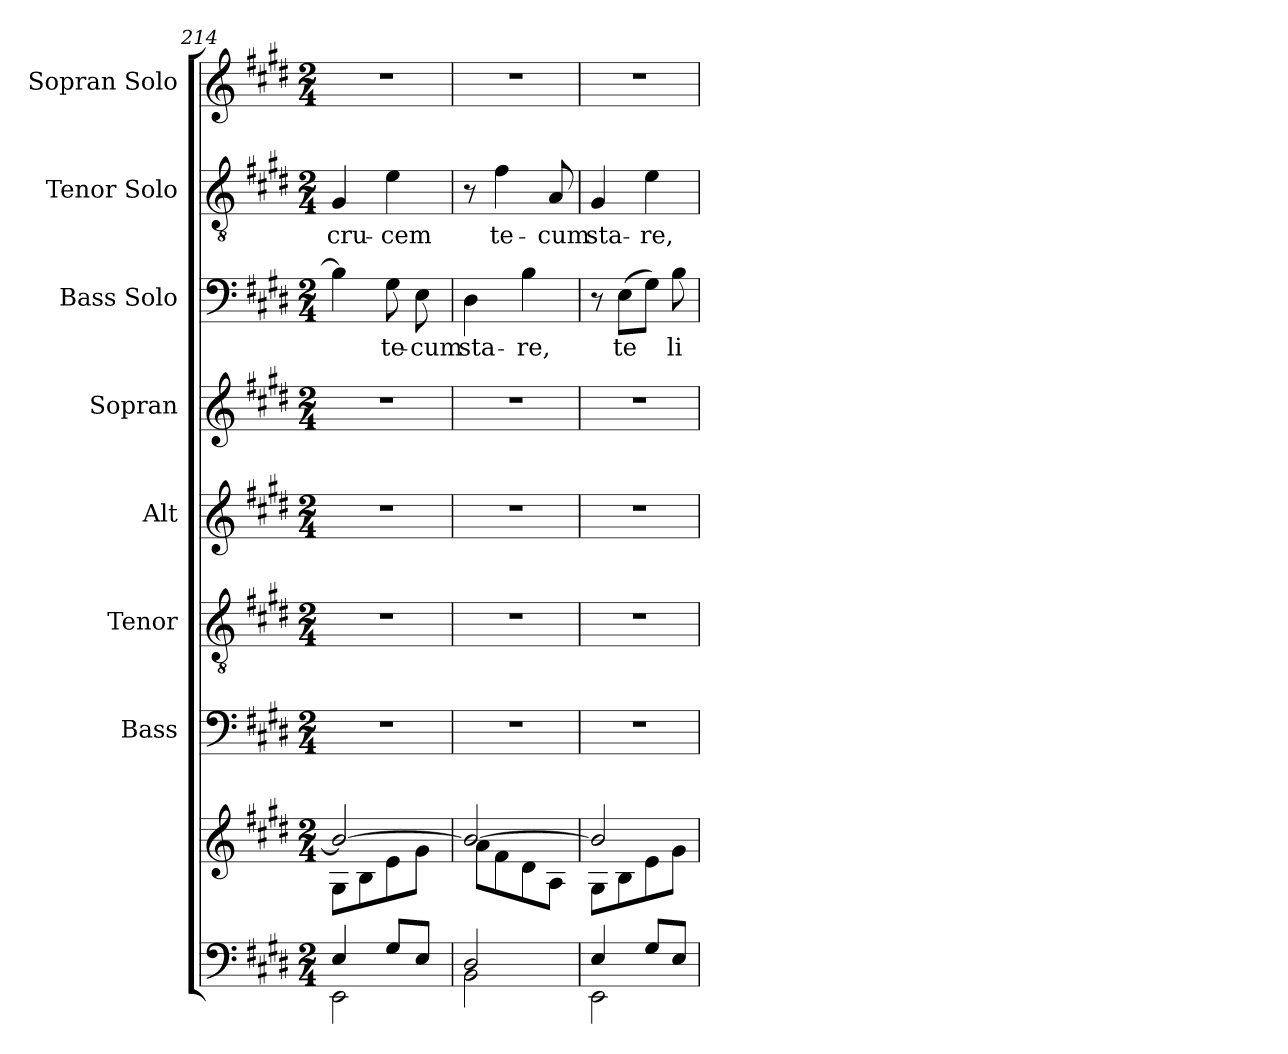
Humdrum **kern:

**kern	**kern	**kern	**kern	**kern	**kern	**kern	**text	**kern	**text	**kern
*part8	*part8	*part7	*part6	*part5	*part4	*part3	*part3	*part2	*part2	*part1
*staff9	*staff8	*staff7	*staff6	*staff5	*staff4	*staff3	*staff3	*staff2	*staff2	*staff1
*	*	*I"Bass	*I"Tenor	*I"Alt	*I"Sopran	*I"Bass Solo	*	*I"Tenor Solo	*	*I"Sopran Solo
*	*	*I'B.	*I'T.	*I'A.	*I'S.	*I'B. Solo	*	*I'T. Solo	*	*I'S. Solo
*clefF4	*clefG2	*clefF4	*clefGv2	*clefG2	*clefG2	*clefF4	*	*clefGv2	*	*clefG2
*k[f#c#g#d#]	*k[f#c#g#d#]	*k[f#c#g#d#]	*k[f#c#g#d#]	*k[f#c#g#d#]	*k[f#c#g#d#]	*k[f#c#g#d#]	*	*k[f#c#g#d#]	*	*k[f#c#g#d#]
*E:	*E:	*E:	*E:	*E:	*E:	*E:	*	*E:	*	*E:
*M2/4	*M2/4	*M2/4	*M2/4	*M2/4	*M2/4	*M2/4	*	*M2/4	*	*M2/4
=214	=214	=214	=214	=214	=214	=214	=214	=214	=214	=214
*^	*^	*	*	*	*	*	*	*	*	*
!	!	!	!	!	!	!	!	!	!	!	!LO:LY:b	!
4E/	2EE\	2b/_	8G#\L	2r	2r	2r	2r	4B\]	.	4G#/	cru-	2r
.	.	.	8B\	.	.	.	.	.	.	.	.	.
!	!	!	!	!	!	!	!	!	!LO:LY:b	!	!LO:LY:b	!
8G#/L	.	.	8e\	.	.	.	.	8G#\	te-	4e\	-cem	.
!	!	!	!	!	!	!	!	!	!LO:LY:b	!	!	!
8E/J	.	.	8g#\J	.	.	.	.	8E\	-cum	.	.	.
=215	=215	=215	=215	=215	=215	=215	=215	=215	=215	=215	=215	=215
!	!	!	!	!	!	!	!	!	!LO:LY:b	!	!	!
2D#/	2BB\	2b/_	8a\L	2r	2r	2r	2r	4D#\	sta-	8r	.	2r
!	!	!	!	!	!	!	!	!	!	!	!LO:LY:b	!
.	.	.	8f#\	.	.	.	.	.	.	4f#\	te-	.
!	!	!	!	!	!	!	!	!	!LO:LY:b	!	!	!
.	.	.	8d#\	.	.	.	.	4B\	-re,	.	.	.
!	!	!	!	!	!	!	!	!	!	!	!LO:LY:b	!
.	.	.	8A\J	.	.	.	.	.	.	8A/	-cum	.
=216	=216	=216	=216	=216	=216	=216	=216	=216	=216	=216	=216	=216
!	!	!	!	!	!	!	!	!	!	!	!LO:LY:b	!
4E/	2EE\	2b/]	8G#\L	2r	2r	2r	2r	8r	.	4G#/	sta-	2r
!	!	!	!	!	!	!	!	!	!LO:LY:b	!	!	!
.	.	.	8B\	.	.	.	.	(>8E\L	te	.	.	.
!	!	!	!	!	!	!	!	!	!	!	!LO:LY:b	!
8G#/L	.	.	8e\	.	.	.	.	8G#\J)	.	4e\	-re,	.
!	!	!	!	!	!	!	!	!	!LO:LY:b	!	!	!
8E/J	.	.	8g#\J	.	.	.	.	8B\	li-	.	.	.
*v	*v	*	*	*	*	*	*	*	*	*	*	*
*	*v	*v	*	*	*	*	*	*	*	*	*
=	=	=	=	=	=	=	=	=	=	=
*-	*-	*-	*-	*-	*-	*-	*-	*-	*-	*-
